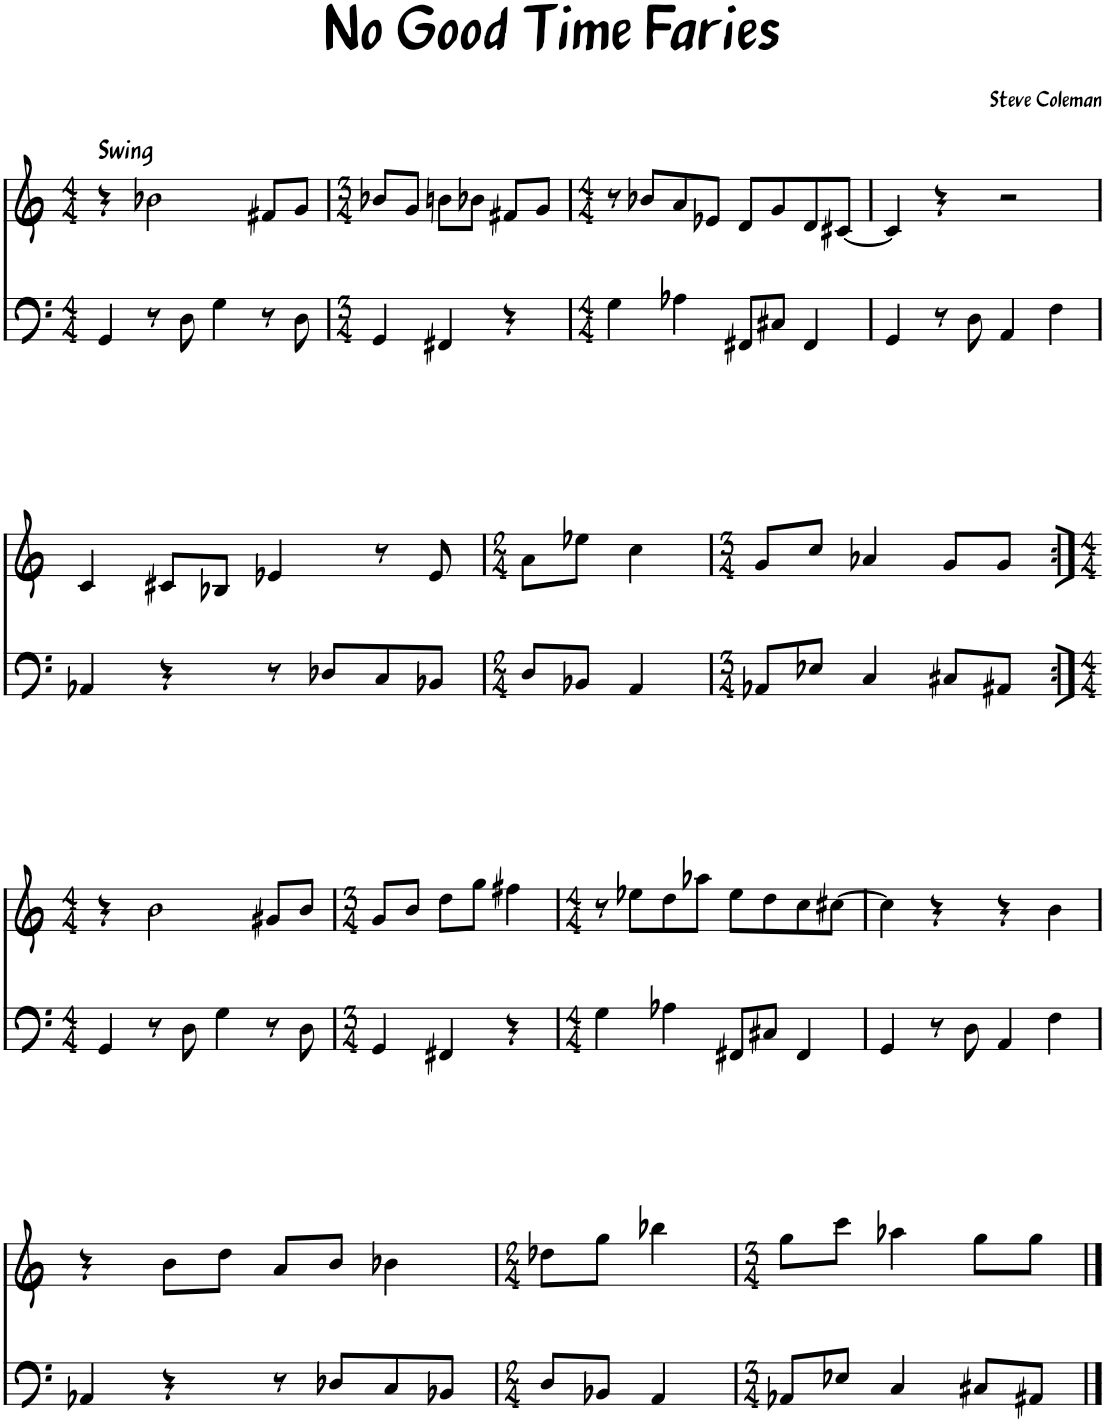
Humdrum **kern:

**kern	**kern
*part2	*part1
*staff2	*staff1
*I"Acoustic Bass	*I"Piano
*	*I'Pno
*clefF4	*clefG2
*Trd7c12	*
*k[]	*k[]
*M4/4	*M4/4
=1	=1
!	!LO:TX:a:B:t=Swing
4GG/	4r
8r	2b-X\
8D\	.
4G\	.
8r	8f#X/L
8D\	8g/J
=2	=2
*M3/4	*M3/4
4GG/	8b-X/L
.	8g/J
4FF#X/	8bn\L
.	8b-X\J
4r	8f#X/L
.	8g/J
=3	=3
*M4/4	*M4/4
4G\	8r
.	8b-X/L
4A-X\	8a/
.	8e-X/J
8FF#X/L	8d/L
8C#X/J	8g/
4FF#/	8d/
.	[8c#X/J
=4	=4
4GG/	4c#/]
8r	4r
8D\	.
4AA/	2r
4F\	.
!!LO:LB:g=z
=5	=5
4AA-X/	4c/
4r	8c#X/L
.	8B-X/J
8r	4e-X/
8D-X/L	.
8C/	8r
8BB-X/J	8e-/
=6	=6
*M2/4	*M2/4
8D/L	8a\L
8BB-X/J	8ee-X\J
4AA/	4cc\
=7	=7
*M3/4	*M3/4
8AA-X/L	8g/L
8E-X/J	8cc/J
4C/	4a-X/
8C#X/L	8g/L
8AA#X/J	8g/J
!!LO:LB:g=z
=8:|!	=8:|!
*M4/4	*M4/4
4GG/	4r
8r	2b\
8D\	.
4G\	.
8r	8g#X/L
8D\	8b/J
=9	=9
*M3/4	*M3/4
4GG/	8g/L
.	8b/J
4FF#X/	8dd\L
.	8gg\J
4r	4ff#X\
=10	=10
*M4/4	*M4/4
4G\	8r
.	8ee-X\L
4A-X\	8dd\
.	8aa-X\J
8FF#X/L	8ee-\L
8C#X/J	8dd\
4FF#/	8cc\
.	[8cc#X\J
=11	=11
4GG/	4cc#\]
8r	4r
8D\	.
4AA/	4r
4F\	4b\
!!LO:LB:g=z
=12	=12
4AA-X/	4r
4r	8b\L
.	8dd\J
8r	8a/L
8D-X/L	8b/J
8C/	4b-X\
8BB-X/J	.
=13	=13
*M2/4	*M2/4
8D/L	8dd-X\L
8BB-X/J	8gg\J
4AA/	4bb-X\
=14	=14
*M3/4	*M3/4
8AA-X/L	8gg\L
8E-X/J	8ccc\J
4C/	4aa-X\
8C#X/L	8gg\L
8AA#X/J	8gg\J
==	==
*-	*-
